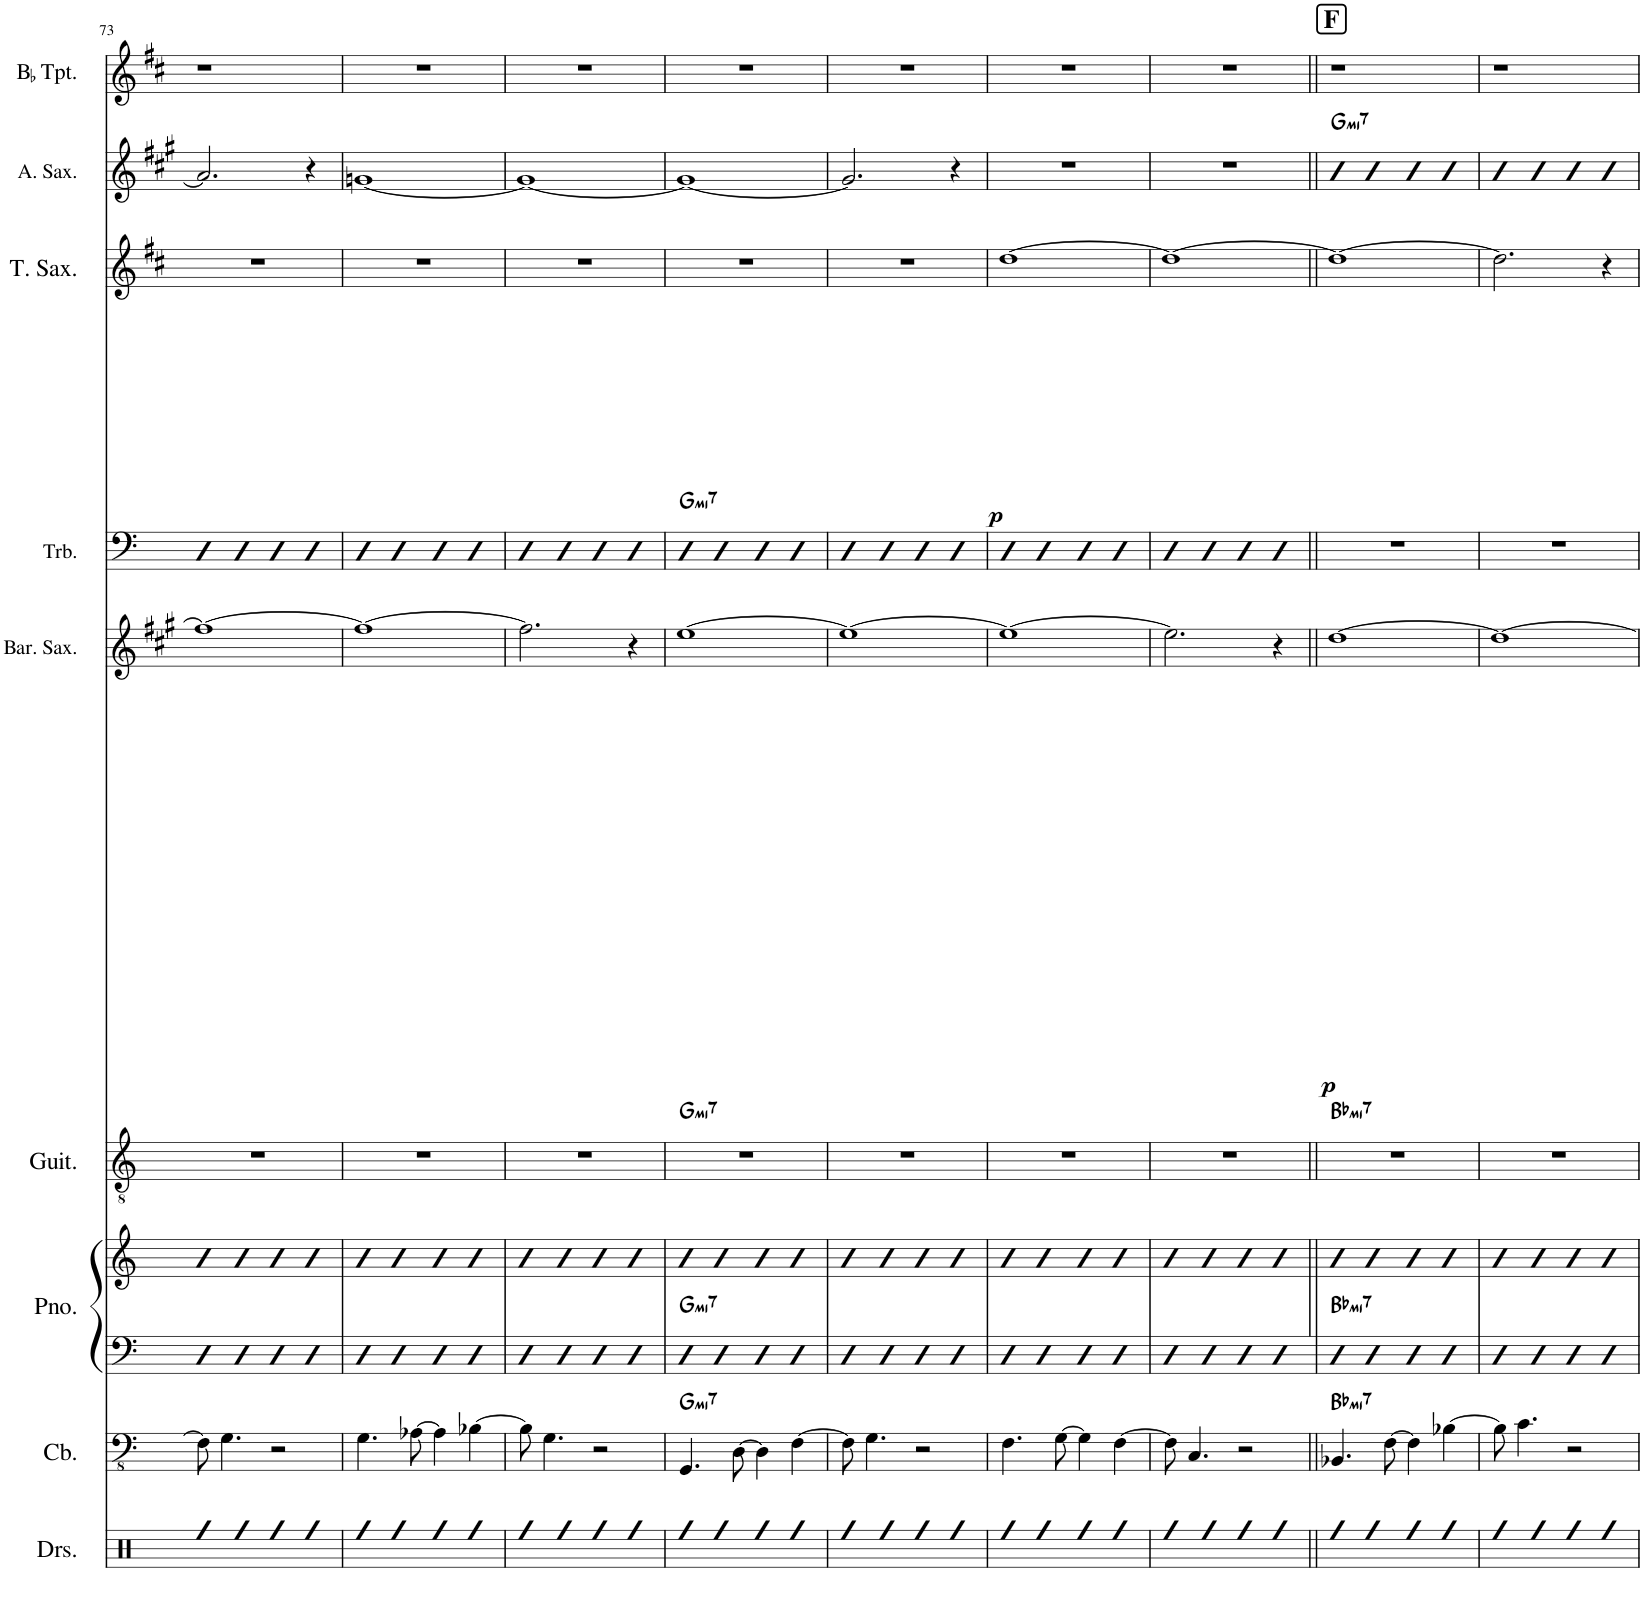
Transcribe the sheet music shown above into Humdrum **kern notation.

**kern	**kern	**harte	**kern	**kern	**harte	**kern	**harte	**kern	**dynam	**kern	**harte	**kern	**dynam	**kern	**harte	**kern
*part9	*part8	*part8	*part7	*part7	*part7	*part6	*part6	*part5	*part5	*part4	*part4	*part3	*part3	*part2	*part2	*part1
*staff10	*staff9	*	*staff8	*staff7	*	*staff6	*	*staff5	*staff5	*staff4	*	*staff3	*staff3	*staff2	*	*staff1
*I"Drumset	*I"Double Bass	*	*I"Piano	*	*	*I"Guitar	*	*I"Baritone Saxophone	*	*I"Trombone	*	*I"Tenor Saxophone	*	*I"Alto Saxophone	*	*I"BaccidentalFlat Trumpet
*I'Drs.	*	*	*I'Pno.	*	*	*I'Guit.	*	*I'Bar. Sax.	*	*I'Trb.	*	*I'T. Sax.	*	*I'A. Sax.	*	*I'BaccidentalFlat Tpt.
!!LO:PB:g=z
*clefX	*clefFv4	*	*clefF4	*clefG2	*	*clefGv2	*	*clefG2	*	*clefF4	*	*clefG2	*	*clefG2	*	*clefG2
*	*	*	*	*	*	*	*	*Trd12c21	*	*	*	*Trd8c14	*	*Trd5c9	*	*Trd1c2
*k[]	*k[]	*	*k[]	*k[]	*	*k[]	*	*k[f#c#g#]	*	*k[]	*	*k[f#c#]	*	*k[f#c#g#]	*	*k[f#c#]
*M4/4	*M4/4	*	*M4/4	*M4/4	*	*M4/4	*	*M4/4	*	*M4/4	*	*M4/4	*	*M4/4	*	*M4/4
=73	=73	=73	=73	=73	=73	=73	=73	=73	=73	=73	=73	=73	=73	=73	=73	=73
4Rff	8FF\]	.	4D	4b	.	1r	.	1ffn_	.	4D	.	1r	.	2.a/]	.	1r
.	4.GG\	.	.	.	.	.	.	.	.	.	.	.	.	.	.	.
4Rff	.	.	4D	4b	.	.	.	.	.	4D	.	.	.	.	.	.
4Rff	2r	.	4D	4b	.	.	.	.	.	4D	.	.	.	.	.	.
4Rff	.	.	4D	4b	.	.	.	.	.	4D	.	.	.	4r	.	.
=74	=74	=74	=74	=74	=74	=74	=74	=74	=74	=74	=74	=74	=74	=74	=74	=74
4Rff	4.GG\	.	4D	4b	.	1r	.	1ff_	.	4D	.	1r	.	[1gn	.	1r
4Rff	.	.	4D	4b	.	.	.	.	.	4D	.	.	.	.	.	.
.	[8AA-X\	.	.	.	.	.	.	.	.	.	.	.	.	.	.	.
4Rff	4AA-\]	.	4D	4b	.	.	.	.	.	4D	.	.	.	.	.	.
4Rff	[4BB-X\	.	4D	4b	.	.	.	.	.	4D	.	.	.	.	.	.
=75	=75	=75	=75	=75	=75	=75	=75	=75	=75	=75	=75	=75	=75	=75	=75	=75
4Rff	8BB-\]	.	4D	4b	.	1r	.	2.ff\]	.	4D	.	1r	.	1g_	.	1r
.	4.GG\	.	.	.	.	.	.	.	.	.	.	.	.	.	.	.
4Rff	.	.	4D	4b	.	.	.	.	.	4D	.	.	.	.	.	.
4Rff	2r	.	4D	4b	.	.	.	.	.	4D	.	.	.	.	.	.
4Rff	.	.	4D	4b	.	.	.	4r	.	4D	.	.	.	.	.	.
=76	=76	=76	=76	=76	=76	=76	=76	=76	=76	=76	=76	=76	=76	=76	=76	=76
!	!	!LO:H:kt=mi7	!	!	!LO:H:kt=mi7	!	!LO:H:kt=mi7	!	!	!	!LO:H:kt=mi7	!	!	!	!	!
4Rff	4.GGG/	G:min7	4D	4b	G:min7	1r	G:min7	[1ee	.	4D	G:min7	1r	.	1g_	.	1r
4Rff	.	.	4D	4b	.	.	.	.	.	4D	.	.	.	.	.	.
.	[8DD\	.	.	.	.	.	.	.	.	.	.	.	.	.	.	.
4Rff	4DD\]	.	4D	4b	.	.	.	.	.	4D	.	.	.	.	.	.
4Rff	[4FF\	.	4D	4b	.	.	.	.	.	4D	.	.	.	.	.	.
=77	=77	=77	=77	=77	=77	=77	=77	=77	=77	=77	=77	=77	=77	=77	=77	=77
4Rff	8FF\]	.	4D	4b	.	1r	.	1ee_	.	4D	.	1r	.	2.g/]	.	1r
.	4.GG\	.	.	.	.	.	.	.	.	.	.	.	.	.	.	.
4Rff	.	.	4D	4b	.	.	.	.	.	4D	.	.	.	.	.	.
4Rff	2r	.	4D	4b	.	.	.	.	.	4D	.	.	.	.	.	.
4Rff	.	.	4D	4b	.	.	.	.	.	4D	.	.	.	4r	.	.
=78	=78	=78	=78	=78	=78	=78	=78	=78	=78	=78	=78	=78	=78	=78	=78	=78
!	!	!	!	!	!	!	!	!	!	!	!	!	!LO:DY:b	!	!	!
4Rff	4.FF\	.	4D	4b	.	1r	.	1ee_	.	4D	.	[1dd	p	1r	.	1r
4Rff	.	.	4D	4b	.	.	.	.	.	4D	.	.	.	.	.	.
.	[8GG\	.	.	.	.	.	.	.	.	.	.	.	.	.	.	.
4Rff	4GG\]	.	4D	4b	.	.	.	.	.	4D	.	.	.	.	.	.
4Rff	[4FF\	.	4D	4b	.	.	.	.	.	4D	.	.	.	.	.	.
=79	=79	=79	=79	=79	=79	=79	=79	=79	=79	=79	=79	=79	=79	=79	=79	=79
4Rff	8FF\]	.	4D	4b	.	1r	.	2.ee\]	.	4D	.	1dd_	.	1r	.	1r
.	4.CC/	.	.	.	.	.	.	.	.	.	.	.	.	.	.	.
4Rff	.	.	4D	4b	.	.	.	.	.	4D	.	.	.	.	.	.
4Rff	2r	.	4D	4b	.	.	.	.	.	4D	.	.	.	.	.	.
4Rff	.	.	4D	4b	.	.	.	4r	.	4D	.	.	.	.	.	.
=80||	=80||	=80||	=80||	=80||	=80||	=80||	=80||	=80||	=80||	=80||	=80||	=80||	=80||	=80||	=80||	=80||
!	!	!	!	!	!	!	!	!	!	!	!	!	!	!	!	!LO:TX:a:B:t=F
!	!	!LO:H:kt=mi7	!	!	!LO:H:kt=mi7	!	!LO:H:kt=mi7	!	!LO:DY:b	!	!	!	!	!	!LO:H:kt=mi7	!
4Rff	4.BBB-X/	Bb:min7	4Dn	4b	Bb:min7	1r	Bb:min7	[1dd	p	1r	.	1dd_	.	4b	G:min7	1r
4Rff	.	.	4D	4b	.	.	.	.	.	.	.	.	.	4b	.	.
.	[8FF\	.	.	.	.	.	.	.	.	.	.	.	.	.	.	.
4Rff	4FF\]	.	4D	4b	.	.	.	.	.	.	.	.	.	4b	.	.
4Rff	[4BB-X\	.	4D	4b	.	.	.	.	.	.	.	.	.	4b	.	.
=81	=81	=81	=81	=81	=81	=81	=81	=81	=81	=81	=81	=81	=81	=81	=81	=81
4Rff	8BB-\]	.	4D	4b	.	1r	.	1dd_	.	1r	.	2.dd\]	.	4b	.	1r
.	4.C\	.	.	.	.	.	.	.	.	.	.	.	.	.	.	.
4Rff	.	.	4D	4b	.	.	.	.	.	.	.	.	.	4b	.	.
4Rff	2r	.	4D	4b	.	.	.	.	.	.	.	.	.	4b	.	.
4Rff	.	.	4D	4b	.	.	.	.	.	.	.	4r	.	4b	.	.
=	=	=	=	=	=	=	=	=	=	=	=	=	=	=	=	=
*-	*-	*-	*-	*-	*-	*-	*-	*-	*-	*-	*-	*-	*-	*-	*-	*-
